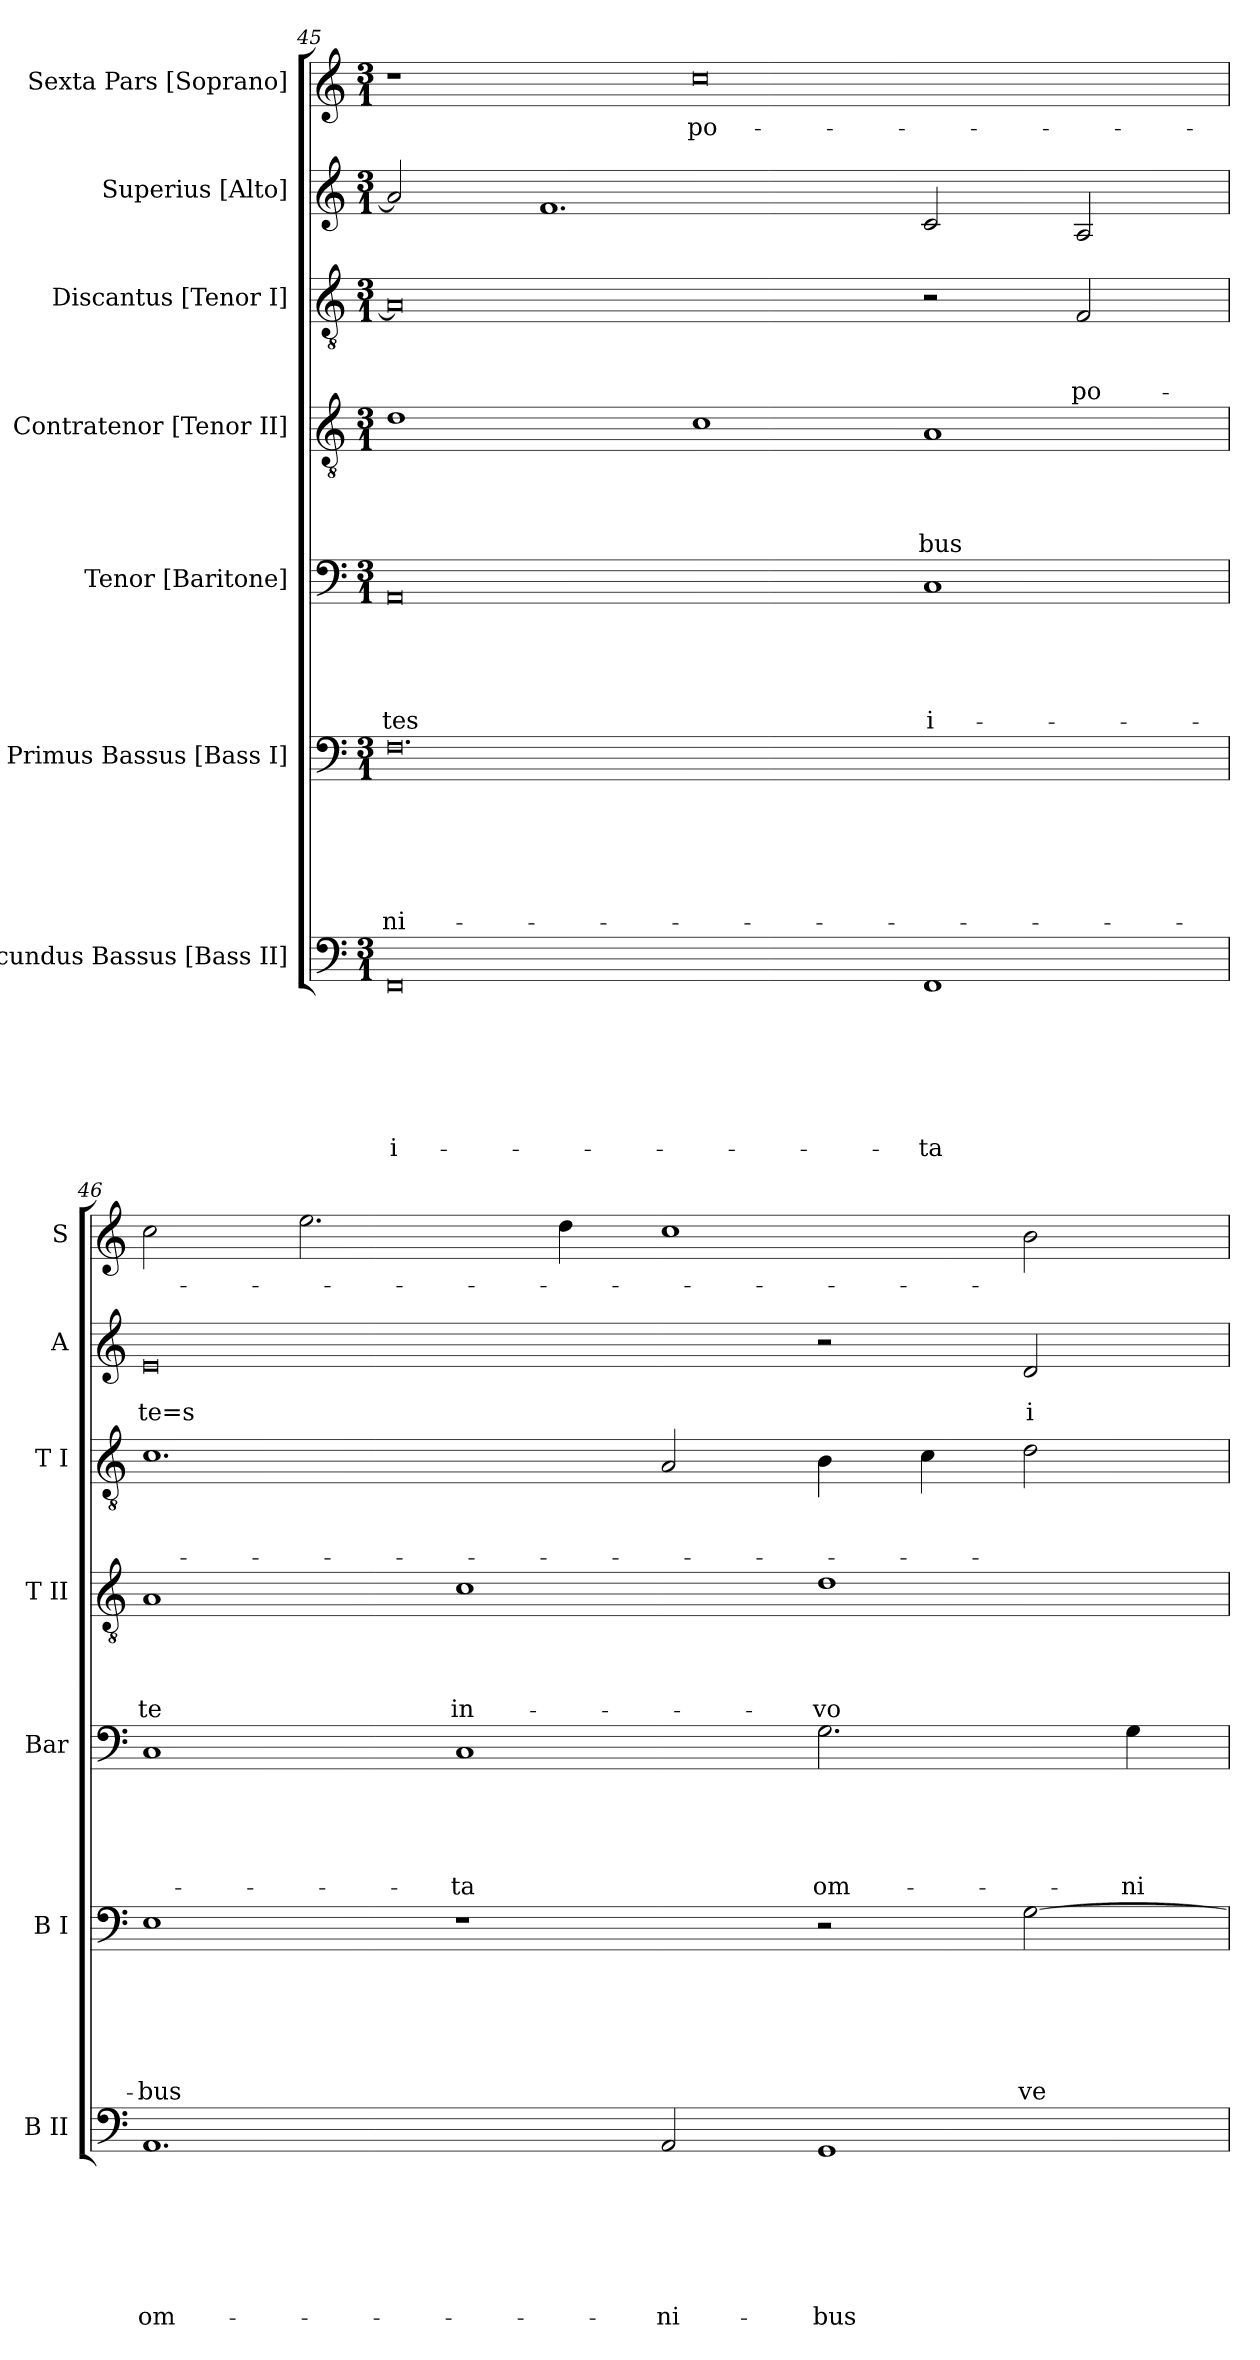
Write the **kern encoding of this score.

**kern	**text	**text	**text	**text	**text	**text	**text	**kern	**text	**text	**text	**text	**text	**text	**kern	**text	**text	**text	**text	**text	**kern	**text	**text	**text	**text	**kern	**text	**text	**text	**kern	**text	**text	**kern	**text
*part7	*part7	*part7	*part7	*part7	*part7	*part7	*part7	*part6	*part6	*part6	*part6	*part6	*part6	*part6	*part5	*part5	*part5	*part5	*part5	*part5	*part4	*part4	*part4	*part4	*part4	*part3	*part3	*part3	*part3	*part2	*part2	*part2	*part1	*part1
*staff7	*staff7	*staff7	*staff7	*staff7	*staff7	*staff7	*staff7	*staff6	*staff6	*staff6	*staff6	*staff6	*staff6	*staff6	*staff5	*staff5	*staff5	*staff5	*staff5	*staff5	*staff4	*staff4	*staff4	*staff4	*staff4	*staff3	*staff3	*staff3	*staff3	*staff2	*staff2	*staff2	*staff1	*staff1
*I"Secundus Bassus [Bass II]	*	*	*	*	*	*	*	*I"Primus Bassus [Bass I]	*	*	*	*	*	*	*I"Tenor [Baritone]	*	*	*	*	*	*I"Contratenor [Tenor II]	*	*	*	*	*I"Discantus [Tenor I]	*	*	*	*I"Superius [Alto]	*	*	*I"Sexta Pars [Soprano]	*
*I'B II	*	*	*	*	*	*	*	*I'B I	*	*	*	*	*	*	*I'Bar	*	*	*	*	*	*I'T II	*	*	*	*	*I'T I	*	*	*	*I'A	*	*	*I'S	*
*clefF4	*	*	*	*	*	*	*	*clefF4	*	*	*	*	*	*	*clefF4	*	*	*	*	*	*clefGv2	*	*	*	*	*clefGv2	*	*	*	*clefG2	*	*	*clefG2	*
*k[]	*	*	*	*	*	*	*	*k[]	*	*	*	*	*	*	*k[]	*	*	*	*	*	*k[]	*	*	*	*	*k[]	*	*	*	*k[]	*	*	*k[]	*
*C:	*	*	*	*	*	*	*	*C:	*	*	*	*	*	*	*C:	*	*	*	*	*	*C:	*	*	*	*	*C:	*	*	*	*C:	*	*	*C:	*
*M3/1	*	*	*	*	*	*	*	*M3/1	*	*	*	*	*	*	*M3/1	*	*	*	*	*	*M3/1	*	*	*	*	*M3/1	*	*	*	*M3/1	*	*	*M3/1	*
=45	=45	=45	=45	=45	=45	=45	=45	=45	=45	=45	=45	=45	=45	=45	=45	=45	=45	=45	=45	=45	=45	=45	=45	=45	=45	=45	=45	=45	=45	=45	=45	=45	=45	=45
!	!	!	!	!	!	!	!LO:LY:b:rj	!	!	!	!	!	!	!LO:LY:b	!	!	!	!	!	!LO:LY:b	!	!	!	!	!	!	!	!	!	!	!	!	!	!
0FF	.	.	.	.	.	.	i-	0.F	.	.	.	.	.	-ni-	0AA	.	.	.	.	-tes	1d	.	.	.	.	0A]	.	.	.	2a/]	.	.	1r	.
.	.	.	.	.	.	.	.	.	.	.	.	.	.	.	.	.	.	.	.	.	.	.	.	.	.	.	.	.	.	1.f	.	.	.	.
!	!	!	!	!	!	!	!	!	!	!	!	!	!	!	!	!	!	!	!	!	!	!	!	!	!	!	!	!	!	!	!	!	!	!LO:LY:b
.	.	.	.	.	.	.	.	.	.	.	.	.	.	.	.	.	.	.	.	.	1c	.	.	.	.	.	.	.	.	.	.	.	0cc	po-
!	!	!	!	!	!	!	!LO:LY:b:rj	!	!	!	!	!	!	!	!	!	!	!	!	!LO:LY:b	!	!	!	!	!LO:LY:b	!	!	!	!	!	!	!	!	!
1FF	.	.	.	.	.	.	-ta	.	.	.	.	.	.	.	1C	.	.	.	.	i-	1A	.	.	.	-bus	2r	.	.	.	2c/	.	.	.	.
!	!	!	!	!	!	!	!	!	!	!	!	!	!	!	!	!	!	!	!	!	!	!	!	!	!	!	!	!	!LO:LY:b	!	!	!	!	!
.	.	.	.	.	.	.	.	.	.	.	.	.	.	.	.	.	.	.	.	.	.	.	.	.	.	2F/	.	.	po-	2A/	.	.	.	.
!!LO:PB:g=z
=46	=46	=46	=46	=46	=46	=46	=46	=46	=46	=46	=46	=46	=46	=46	=46	=46	=46	=46	=46	=46	=46	=46	=46	=46	=46	=46	=46	=46	=46	=46	=46	=46	=46	=46
!	!	!	!	!	!	!	!LO:LY:b:rj	!	!	!	!	!	!	!LO:LY:b	!	!	!	!	!	!	!	!	!	!	!LO:LY:b	!	!	!	!	!	!	!LO:LY:b	!	!
1.AA	.	.	.	.	.	.	om-	1E	.	.	.	.	.	-bus	1C	.	.	.	.	.	1A	.	.	.	te	1.c	.	.	.	0e	.	-te=s	2cc\	.
.	.	.	.	.	.	.	.	.	.	.	.	.	.	.	.	.	.	.	.	.	.	.	.	.	.	.	.	.	.	.	.	.	2.ee\	.
!	!	!	!	!	!	!	!	!	!	!	!	!	!	!	!	!	!	!	!	!LO:LY:b	!	!	!	!	!LO:LY:b	!	!	!	!	!	!	!	!	!
.	.	.	.	.	.	.	.	1r	.	.	.	.	.	.	1C	.	.	.	.	-ta	1c	.	.	.	in-	.	.	.	.	.	.	.	.	.
.	.	.	.	.	.	.	.	.	.	.	.	.	.	.	.	.	.	.	.	.	.	.	.	.	.	.	.	.	.	.	.	.	4dd\	.
!	!	!	!	!	!	!	!LO:LY:b:rj	!	!	!	!	!	!	!	!	!	!	!	!	!	!	!	!	!	!	!	!	!	!	!	!	!	!	!
2AA/	.	.	.	.	.	.	-ni-	.	.	.	.	.	.	.	.	.	.	.	.	.	.	.	.	.	.	2A/	.	.	.	.	.	.	1cc	.
!	!	!	!	!	!	!	!LO:LY:b:rj	!	!	!	!	!	!	!	!	!	!	!	!	!LO:LY:b	!	!	!	!	!LO:LY:b	!	!	!	!	!	!	!	!	!
1GG	.	.	.	.	.	.	-bus	2r	.	.	.	.	.	.	2.G\	.	.	.	.	om-	1d	.	.	.	-vo-	4B\	.	.	.	2r	.	.	.	.
.	.	.	.	.	.	.	.	.	.	.	.	.	.	.	.	.	.	.	.	.	.	.	.	.	.	4c\	.	.	.	.	.	.	.	.
!	!	!	!	!	!	!	!	!	!	!	!	!	!	!LO:LY:b	!	!	!	!	!	!	!	!	!	!	!	!	!	!	!	!	!	!LO:LY:b	!	!
.	.	.	.	.	.	.	.	[>2G\	.	.	.	.	.	ve-	.	.	.	.	.	.	.	.	.	.	.	2d\	.	.	.	2d/	.	i-	2b\	.
!	!	!	!	!	!	!	!	!	!	!	!	!	!	!	!	!	!	!	!	!LO:LY:b	!	!	!	!	!	!	!	!	!	!	!	!	!	!
.	.	.	.	.	.	.	.	.	.	.	.	.	.	.	4G\	.	.	.	.	-ni-	.	.	.	.	.	.	.	.	.	.	.	.	.	.
=	=	=	=	=	=	=	=	=	=	=	=	=	=	=	=	=	=	=	=	=	=	=	=	=	=	=	=	=	=	=	=	=	=	=
*-	*-	*-	*-	*-	*-	*-	*-	*-	*-	*-	*-	*-	*-	*-	*-	*-	*-	*-	*-	*-	*-	*-	*-	*-	*-	*-	*-	*-	*-	*-	*-	*-	*-	*-
